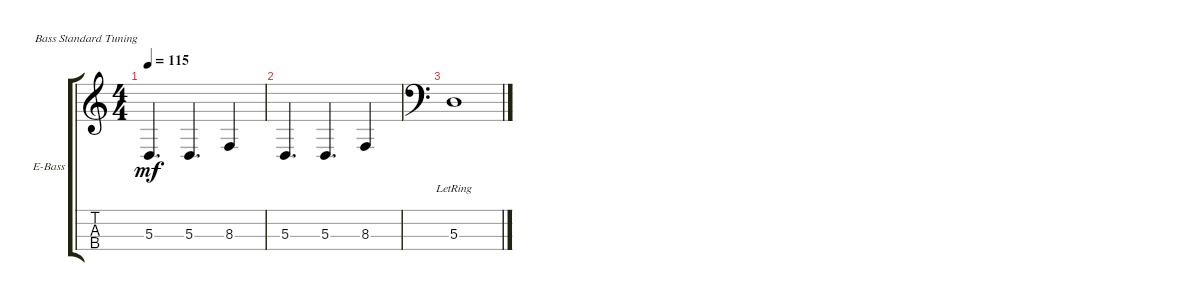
\defaultSystemsLayout 4
\bracketExtendMode groupsimilarinstruments
\firstSystemTrackNameOrientation horizontal
\otherSystemsTrackNameOrientation horizontal
\track ("A.Aндреев Бас" "E-Bass") {instrument electricbassfinger}
\staff {score tabs}
\tuning (G2 D2 A1 E1)
\ts (4 4)
\tempo 115
\clef g2
\scale
0.333333
\ks c
5.3.4{d dy mf} 5.3.4{d} 8.3.4 |
\scale
0.333333 5.3.4{d} 5.3.4{d} 8.3.4 |
\clef f4
5.3{lr}.1
